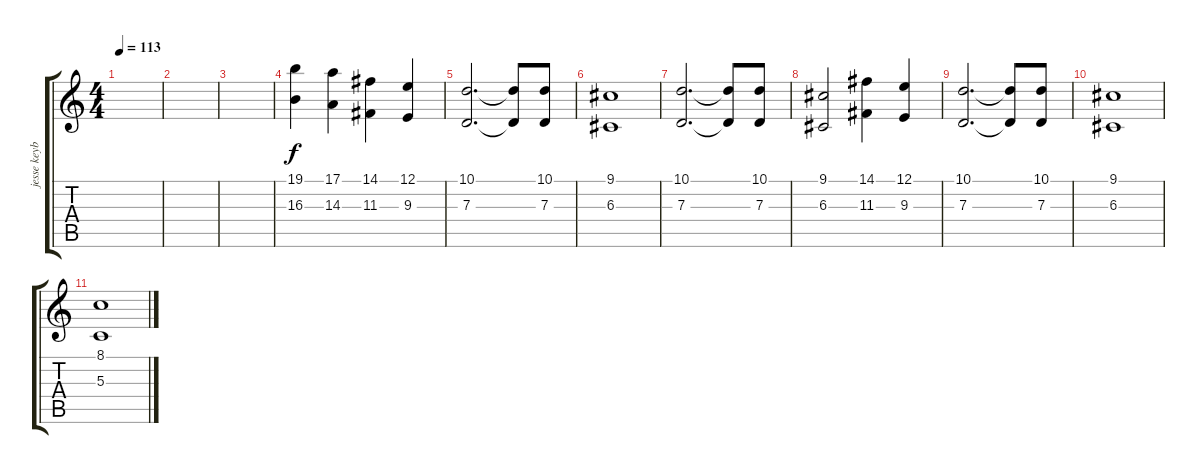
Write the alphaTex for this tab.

\track ("jesse keyboard" "jesse keyb") {instrument electricgrandpiano}
\staff {score tabs}
\tuning (E4 B3 G3 D3 A2 E2) {hide}
\ts (4 4)
\tempo 113
\clef g2
\ks c
|
|
|
(19.1 16.3).4 (17.1 14.3).4 (14.1 11.3).4 (12.1 9.3).4 |
(10.1 7.3).2{d} (10.1{t} 7.3{t}).8 (10.1 7.3).8 |
(9.1 6.3).1 |
(10.1 7.3).2{d} (10.1{t} 7.3{t}).8 (10.1 7.3).8 |
(9.1 6.3).2 (14.1 11.3).4 (12.1 9.3).4 |
(10.1 7.3).2{d} (10.1{t} 7.3{t}).8 (10.1 7.3).8 |
(9.1 6.3).1 |
(8.1 5.3).1
